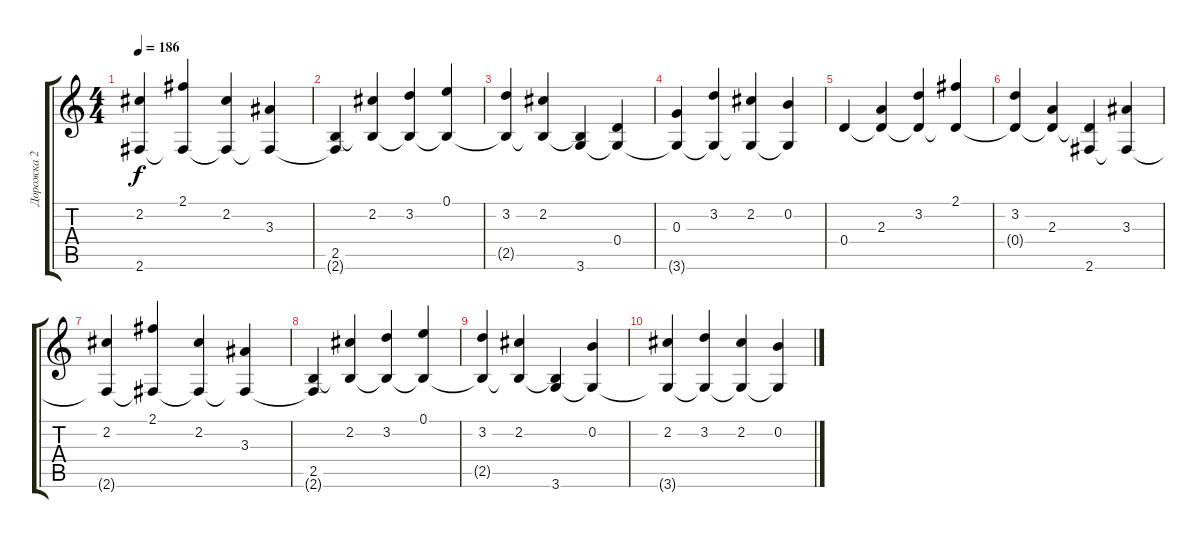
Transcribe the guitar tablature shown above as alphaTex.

\track ("Дорожка 2" "Дорожка 2") {instrument distortionguitar}
\staff {score tabs}
\tuning (E4 B3 G3 D3 A2 E2) {hide}
\ts (4 4)
\tempo 186
\clef g2
\ks c
(2.2 2.6{t}).4{dy f} (2.1 2.6{t}).4 (2.2 2.6{t}).4 (3.3 2.6{t}).4 |
(2.5 2.6{t}).4 (2.2 2.5{t}).4 (3.2 2.5{t}).4 (0.1 2.5{t}).4 |
(3.2 2.5{t}).4 (2.2 2.5{t}).4 (2.5{t} 3.6).4 (0.4 3.6{t}).4 |
(0.3 3.6{t}).4 (3.2 3.6{t}).4 (2.2 3.6{t}).4 (0.2 3.6{t}).4 |
0.4.4 (2.3 0.4{t}).4 (3.2 0.4{t}).4 (2.1 0.4{t}).4 |
(3.2 0.4{t}).4 (2.3 0.4{t}).4 (0.4{t} 2.6).4 (3.3 2.6{t}).4 |
(2.2 2.6{t}).4 (2.1 2.6{t}).4 (2.2 2.6{t}).4 (3.3 2.6{t}).4 |
(2.5 2.6{t}).4 (2.2 2.5{t}).4 (3.2 2.5{t}).4 (0.1 2.5{t}).4 |
(3.2 2.5{t}).4 (2.2 2.5{t}).4 (2.5{t} 3.6).4 (0.2 3.6{t}).4 |
(2.2 3.6{t}).4 (3.2 3.6{t}).4 (2.2 3.6{t}).4 (0.2 3.6{t}).4
